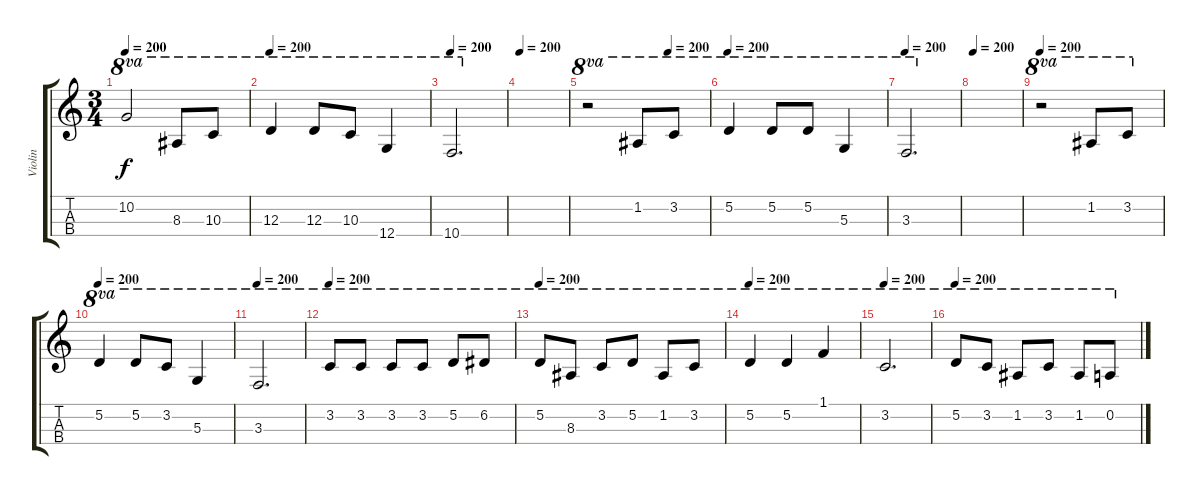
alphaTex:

\track ("Violin" "Violin") {instrument violin}
\staff {score tabs}
\tuning (E5 A4 D4 G3) {hide}
\ts (3 4)
\tempo 200
\clef g2
\ks c
10.2.2{ot 8va dy f} 8.3.8{ot 8va} 10.3.8{ot 8va} |
\tempo 200
12.3.4{ot 8va} 12.3.8{ot 8va} 10.3.8{ot 8va} 12.4.4{ot 8va} |
\tempo 200
10.4.2{d ot 8va} |
\tempo 200
|
\tempo (200 0.6666666666666666)
r.2{ot 8va} 1.2.8{ot 8va} 3.2.8{ot 8va} |
\tempo 200
5.2.4{ot 8va volume 13} 5.2.8{ot 8va} 5.2.8{ot 8va} 5.3.4{ot 8va} |
\tempo 200
3.3.2{d ot 8va} |
\tempo 200
|
\tempo 200
r.2{ot 8va} 1.2.8{ot 8va} 3.2.8{ot 8va} |
\tempo 200
5.2.4{ot 8va} 5.2.8{ot 8va} 3.2.8{ot 8va} 5.3.4{ot 8va} |
\tempo 200
3.3.2{d ot 8va} |
\tempo 200
3.2.8{ot 8va} 3.2.8{ot 8va} 3.2.8{ot 8va} 3.2.8{ot 8va} 5.2.8{ot 8va} 6.2.8{ot 8va} |
\tempo 200
5.2.8{ot 8va} 8.3.8{ot 8va} 3.2.8{ot 8va} 5.2.8{ot 8va} 1.2.8{ot 8va} 3.2.8{ot 8va} |
\tempo 200
5.2.4{ot 8va volume 13} 5.2.4{ot 8va} 1.1.4{ot 8va} |
\tempo 200
3.2.2{d ot 8va} |
\tempo 200
5.2.8{ot 8va} 3.2.8{ot 8va} 1.2.8{ot 8va} 3.2.8{ot 8va} 1.2.8{ot 8va} 0.2.8{ot 8va}
